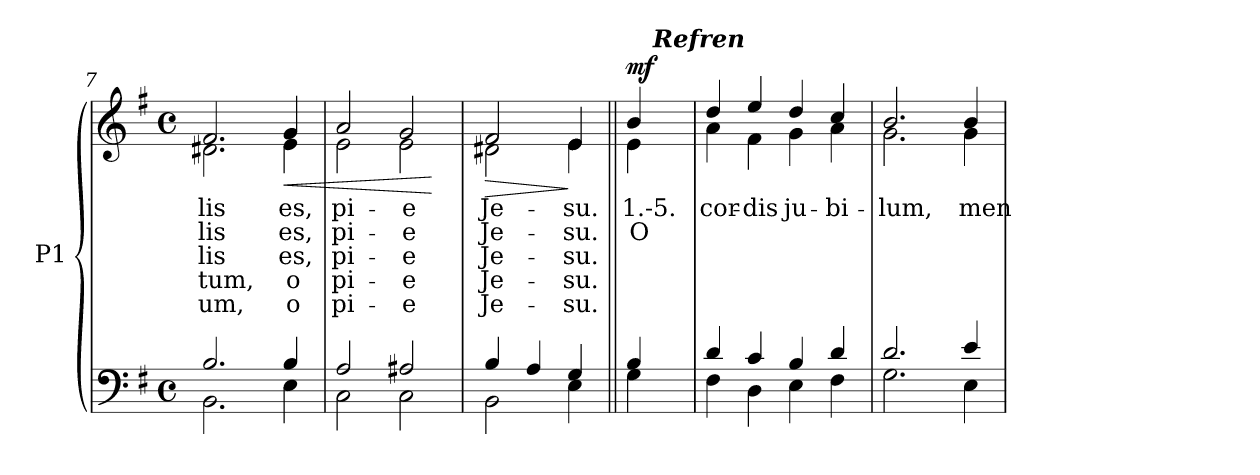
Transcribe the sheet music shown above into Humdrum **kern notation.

**kern	**kern	**text	**text	**text	**text	**text	**dynam
*part1	*part1	*part1	*part1	*part1	*part1	*part1	*part1
*staff2	*staff1	*staff1	*staff1	*staff1	*staff1	*staff1	*staff1/2
*I"P1	*	*	*	*	*	*	*
*clefF4	*clefG2	*	*	*	*	*	*
*k[f#]	*k[f#]	*	*	*	*	*	*
*G:	*G:	*	*	*	*	*	*
*M4/4	*M4/4	*	*	*	*	*	*
*met(c)	*met(c)	*	*	*	*	*	*
=7	=7	=7	=7	=7	=7	=7	=7
*^	*	*	*	*	*	*	*
!	!	!	!LO:LY:b:color=#000000	!LO:LY:b:color=#000000	!LO:LY:b:color=#000000	!LO:LY:b:color=#000000	!LO:LY:b:color=#000000	!
*	*	*^	*	*	*	*	*	*
2.Bi/	2.BBi\	2.f#i/	2.d#Xi\	-lis	-lis	-lis	-tum,	-um,	.
!	!	!	!	!LO:LY:b:color=#000000	!LO:LY:b:color=#000000	!LO:LY:b:color=#000000	!LO:LY:b:color=#000000	!LO:LY:b:color=#000000	!LO:HP:b
4Bi/	4Ei\	4gi/	4ei\	es,	es,	es,	o	o	<
=8	=8	=8	=8	=8	=8	=8	=8	=8	=8
!	!	!	!	!LO:LY:b:color=#000000	!LO:LY:b:color=#000000	!LO:LY:b:color=#000000	!LO:LY:b:color=#000000	!LO:LY:b:color=#000000	!
2Ai/	2Ci\	2ai/	2ei\	pi-	pi-	pi-	pi-	pi-	.
!	!	!	!	!LO:LY:b:color=#000000	!LO:LY:b:color=#000000	!LO:LY:b:color=#000000	!LO:LY:b:color=#000000	!LO:LY:b:color=#000000	!
2A#Xi/	2Ci\	2gi/	2ei\	-e	-e	-e	-e	-e	.
*v	*v	*	*	*	*	*	*	*	*
*	*v	*v	*	*	*	*	*	*
.	.	.	.	.	.	.	[
=9	=9	=9	=9	=9	=9	=9	=9
*^	*	*	*	*	*	*	*
!	!	!	!LO:LY:b:color=#000000	!LO:LY:b:color=#000000	!LO:LY:b:color=#000000	!LO:LY:b:color=#000000	!LO:LY:b:color=#000000	!LO:HP:b
*	*	*^	*	*	*	*	*	*
4Bi/	2BBi\	2f#i/	2d#Xi\	Je-	Je-	Je-	Je-	Je-	>
4Ai/	.	.	.	.	.	.	.	.	.
!	!	!	!	!LO:LY:b:color=#000000	!LO:LY:b:color=#000000	!LO:LY:b:color=#000000	!LO:LY:b:color=#000000	!LO:LY:b:color=#000000	!
4Gi/	4Ei\	4ei/	4ei\	-su.	-su.	-su.	-su.	-su.	]
*	*	*v	*v	*	*	*	*	*	*
!!LO:LB:g=z
=10||	=10||	=10||	=10||	=10||	=10||	=10||	=10||	=10||
*	*	*^	*	*	*	*	*	*
!	!	!	!	!LO:LY:b:color=#000000	!LO:LY:b:color=#000000	!	!	!	!
*	*	*	*^	*	*	*	*	*	*
4Bi/	4Gi\	4bi/	4ei\	16ryy	1.-5.	O	.	.	.	mf
.	.	.	.	64ryy	.	.	.	.	.	.
!	!	!	!	!LO:TX:a:Bi:t=Refren	!	!	!	!	!	!
.	.	.	.	8ryy	.	.	.	.	.	.
.	.	.	.	32.ryy	.	.	.	.	.	.
*	*	*v	*v	*v	*	*	*	*	*	*
=11	=11	=11	=11	=11	=11	=11	=11	=11
*	*	*^	*	*	*	*	*	*
*	*	*	*^	*	*	*	*	*	*
!	!	!	!	!	!LO:LY:b:color=#000000	!	!	!	!	!
*	*	*	*v	*v	*	*	*	*	*	*
4di/	4F#i\	4ddi/	4ai\	cor-	.	.	.	.	.
!	!	!	!	!LO:LY:b:color=#000000	!	!	!	!	!
4ci/	4Di\	4eei/	4f#i\	-dis	.	.	.	.	.
!	!	!	!	!LO:LY:b:color=#000000	!	!	!	!	!
4Bi/	4Ei\	4ddi/	4gi\	ju-	.	.	.	.	.
!	!	!	!	!LO:LY:b:color=#000000	!	!	!	!	!
4di/	4F#i\	4cci/	4ai\	-bi-	.	.	.	.	.
=12	=12	=12	=12	=12	=12	=12	=12	=12	=12
!	!	!	!	!LO:LY:b:color=#000000	!	!	!	!	!
2.di/	2.Gi\	2.bi/	2.gi\	-lum,	.	.	.	.	.
!	!	!	!	!LO:LY:b:color=#000000	!	!	!	!	!
4ei/	4Ei\	4bi/	4gi\	men-	.	.	.	.	.
*v	*v	*	*	*	*	*	*	*	*
*	*v	*v	*	*	*	*	*	*
=	=	=	=	=	=	=	=
*-	*-	*-	*-	*-	*-	*-	*-
